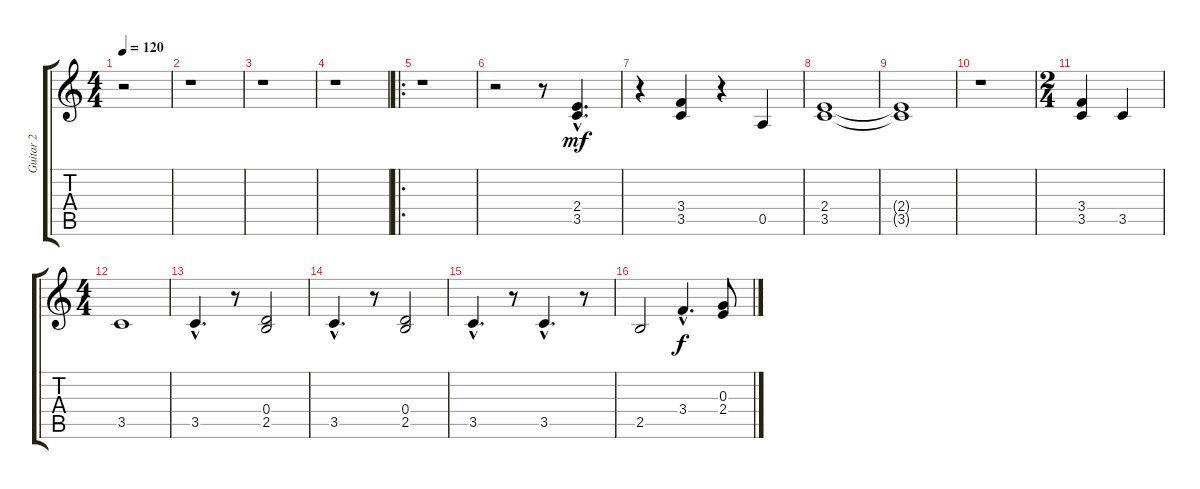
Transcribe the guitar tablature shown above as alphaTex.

\track ("Guitar 2" "Guitar 2") {instrument acousticguitarnylon}
\staff {score tabs}
\tuning (E4 B3 G3 D3 A2 E2) {hide}
\ts (4 4)
\tempo 120
\clef g2
\ks c
r.2{dy mf instrument acousticguitarnylon} |
r.1 |
r.1 |
r.1 |
\ro
r.1 |
r.2 r.8 (2.4{hac} 3.5{hac}).4{d} |
r.4 (3.4 3.5).4 r.4 0.5.4 |
(2.4 3.5).1 |
(2.4{t} 3.5{t}).1 |
r.1 |
\ts (2 4)
(3.4 3.5).4 3.5.4 |
\ts (4 4)
3.5.1 |
3.5{hac}.4{d} r.8 (0.4 2.5).2 |
3.5{hac}.4{d} r.8 (0.4 2.5).2 |
3.5{hac}.4{d} r.8 3.5{hac}.4{d} r.8 |
2.5.2 3.4{hac}.4{d dy f} (0.3 2.4).8
